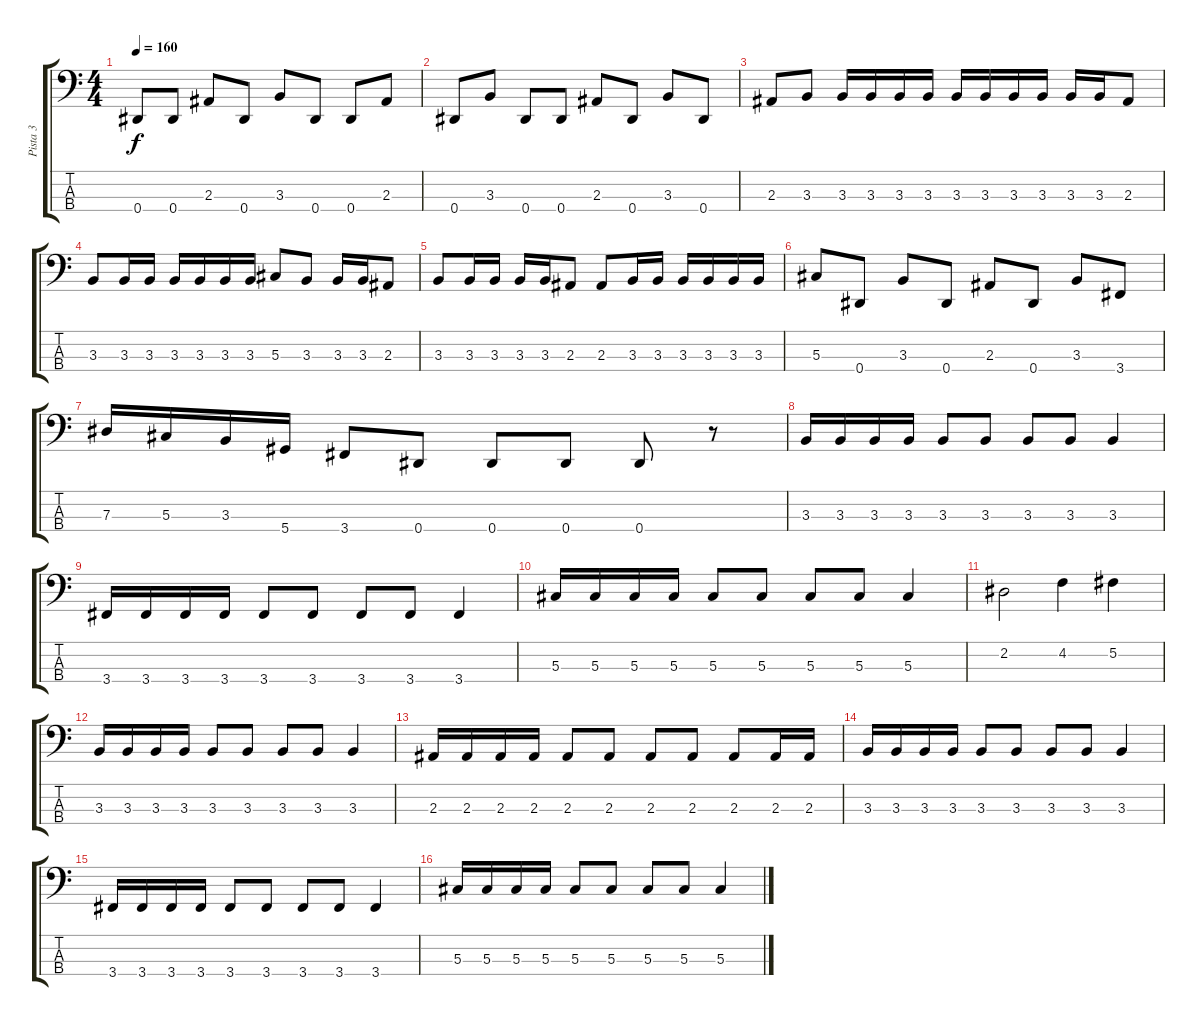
\track ("Pista 3" "Pista 3") {instrument electricbasspick}
\staff {score tabs}
\tuning (Gb2 Db2 Ab1 Eb1) {hide}
\ts (4 4)
\tempo 160
\clef f4
\ks c
0.4.8{dy f} 0.4.8 2.3.8 0.4.8 3.3.8 0.4.8 0.4.8 2.3.8 |
0.4.8 3.3.8 0.4.8 0.4.8 2.3.8 0.4.8 3.3.8 0.4.8 |
2.3.8 3.3.8 3.3.16 3.3.16 3.3.16 3.3.16 3.3.16 3.3.16 3.3.16 3.3.16 3.3.16 3.3.16 2.3.8 |
3.3.8 3.3.16 3.3.16 3.3.16 3.3.16 3.3.16 3.3.16 5.3.8 3.3.8 3.3.16 3.3.16 2.3.8 |
3.3.8 3.3.16 3.3.16 3.3.16 3.3.16 2.3.8 2.3.8 3.3.16 3.3.16 3.3.16 3.3.16 3.3.16 3.3.16 |
5.3.8 0.4.8 3.3.8 0.4.8 2.3.8 0.4.8 3.3.8 3.4.8 |
7.3.16 5.3.16 3.3.16 5.4.16 3.4.8 0.4.8 0.4.8 0.4.8 0.4.8 r.8 |
3.3.16 3.3.16 3.3.16 3.3.16 3.3.8 3.3.8 3.3.8 3.3.8 3.3.4 |
3.4.16 3.4.16 3.4.16 3.4.16 3.4.8 3.4.8 3.4.8 3.4.8 3.4.4 |
5.3.16 5.3.16 5.3.16 5.3.16 5.3.8 5.3.8 5.3.8 5.3.8 5.3.4 |
2.2.2 4.2.4 5.2.4 |
3.3.16 3.3.16 3.3.16 3.3.16 3.3.8 3.3.8 3.3.8 3.3.8 3.3.4 |
2.3.16 2.3.16 2.3.16 2.3.16 2.3.8 2.3.8 2.3.8 2.3.8 2.3.8 2.3.16 2.3.16 |
3.3.16 3.3.16 3.3.16 3.3.16 3.3.8 3.3.8 3.3.8 3.3.8 3.3.4 |
3.4.16 3.4.16 3.4.16 3.4.16 3.4.8 3.4.8 3.4.8 3.4.8 3.4.4 |
5.3.16 5.3.16 5.3.16 5.3.16 5.3.8 5.3.8 5.3.8 5.3.8 5.3.4
